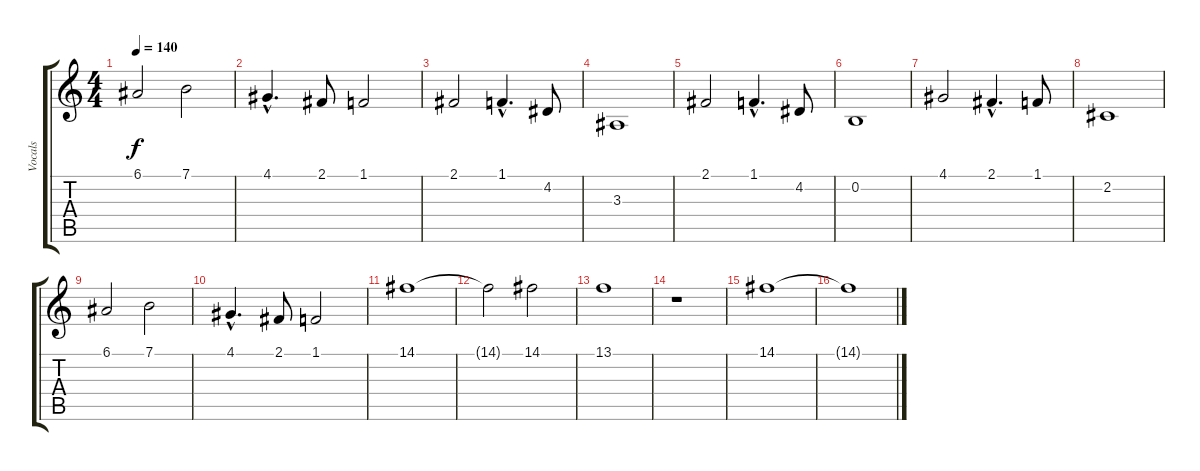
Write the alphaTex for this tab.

\track ("Vocals" "Vocals") {instrument lead6voice}
\staff {score tabs}
\tuning (E4 B3 G3 D3 A2 E2) {hide}
\ts (4 4)
\tempo 140
\clef g2
\ks c
6.1.2{dy f} 7.1.2 |
4.1{hac}.4{d} 2.1.8 1.1.2 |
2.1.2 1.1{hac}.4{d} 4.2.8 |
3.3.1 |
2.1.2 1.1{hac}.4{d} 4.2.8 |
0.2.1 |
4.1.2 2.1{hac}.4{d} 1.1.8 |
2.2.1 |
6.1.2 7.1.2 |
4.1{hac}.4{d} 2.1.8 1.1.2 |
14.1.1 |
14.1{t}.2 14.1.2 |
13.1.1 |
r.1 |
14.1.1 |
14.1{t}.1
